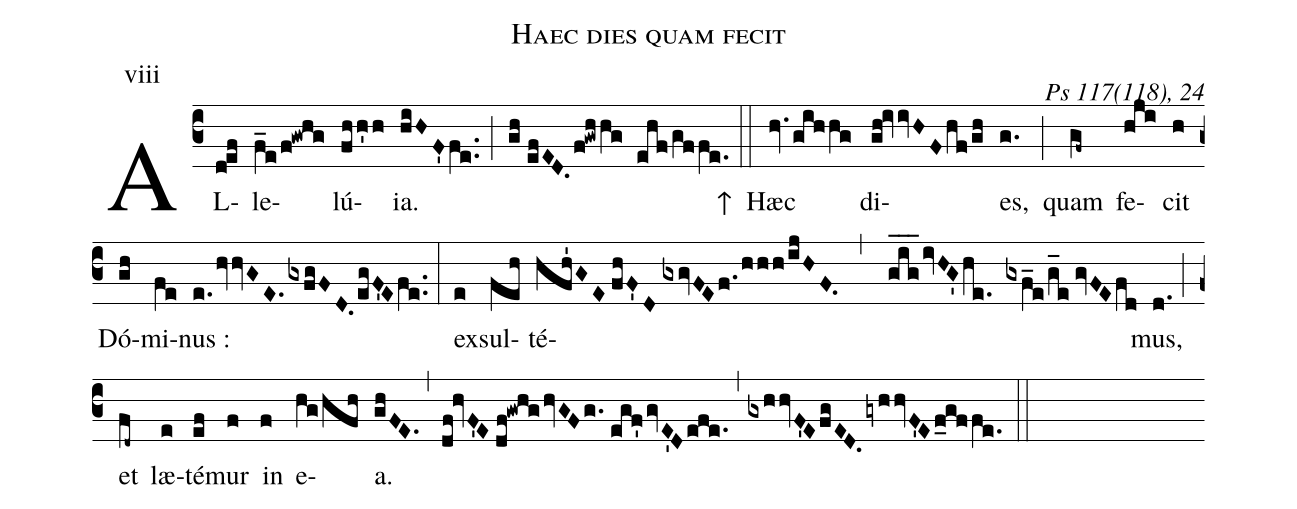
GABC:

name:Haec dies quam fecit;
commentary: Ps 117(118), 24;
mode:viii;
%%
(c3) AL(d!ef)le(f_e/f!gwhg)lú(fhh'h)ia.(hiHF'fe..) (;) (gh//efED./f!gwhhg ehf/gffe.) ↑(::) Hæc(hv./gihhg) di(gh!ivvHF/hf/gh)es,(g.) (;) quam(gf~) fe(hji)cit(h) Dó(gh)mi(fe)nus~:(e./hvvGE./gxfgFD./egF'E/fe..) (:) ex(e)sul(feh)té(hfh'GE//fhF'D//gxgvFE/f./hhh/ijHF. , gig___/ivHG'/he. gxf_e/g_e//gvFE/fd)mus,(d.) (;) et(fd~) læ(e)té(ef)mur(f) () in(f) e(hg/hfh)a.(ghFE.) (,) (df!hvF'E//df!gwhg/hvGFg.//egf'/gvE'D/efe.) (,) (gxhhvF'E/fgED./gyhhvF'E/f_gffe.) (::)
